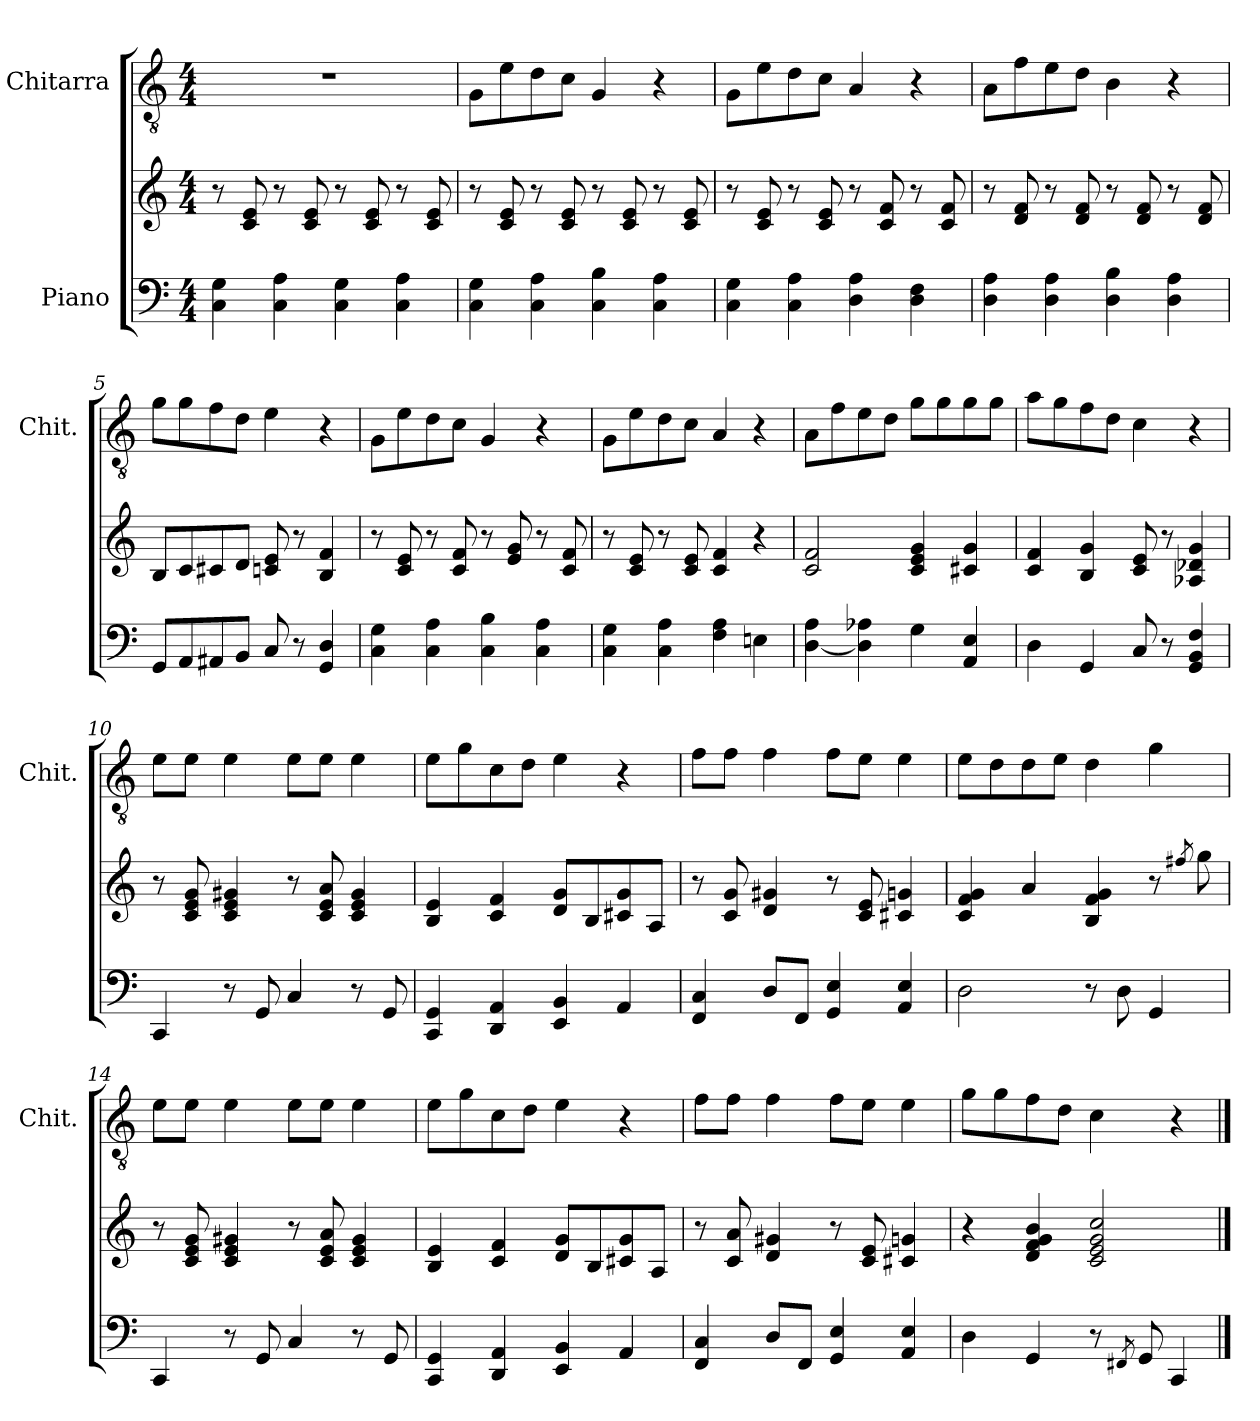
**kern	**kern	**kern
*part2	*part2	*part1
*staff3	*staff2	*staff1
*I"Piano	*	*I"Chitarra
*	*	*I'Chit.
*clefF4	*clefG2	*clefGv2
*k[]	*k[]	*k[]
*M4/4	*M4/4	*M4/4
*MM80	*MM80	*MM80
=1	=1	=1
4C\ 4G\	8r	1r
.	8c/ 8e/	.
4C\ 4A\	8r	.
.	8c/ 8e/	.
4C\ 4G\	8r	.
.	8c/ 8e/	.
4C\ 4A\	8r	.
.	8c/ 8e/	.
=2	=2	=2
4C\ 4G\	8r	8G\L
.	8c/ 8e/	8e\
4C\ 4A\	8r	8d\
.	8c/ 8e/	8c\J
4C\ 4B\	8r	4G/
.	8c/ 8e/	.
4C\ 4A\	8r	4r
.	8c/ 8e/	.
=3	=3	=3
4C\ 4G\	8r	8G\L
.	8c/ 8e/	8e\
4C\ 4A\	8r	8d\
.	8c/ 8e/	8c\J
4D\ 4A\	8r	4A/
.	8c/ 8f/	.
4D\ 4F\	8r	4r
.	8c/ 8f/	.
=4	=4	=4
4D\ 4A\	8r	8A\L
.	8d/ 8f/	8f\
4D\ 4A\	8r	8e\
.	8d/ 8f/	8d\J
4D\ 4B\	8r	4B\
.	8d/ 8f/	.
4D\ 4A\	8r	4r
.	8d/ 8f/	.
=5	=5	=5
8GG/L	8B/L	8g\L
8AA/	8c/	8g\
8AA#X/	8c#X/	8f\
8BB/J	8d/J	8d\J
8C/	8cn/ 8e/	4e\
8r	8r	.
4GG/ 4D/	4B/ 4f/	4r
!!LO:LB:g=z
=6	=6	=6
4C\ 4G\	8r	8G\L
.	8c/ 8e/	8e\
4C\ 4A\	8r	8d\
.	8c/ 8f/	8c\J
4C\ 4B\	8r	4G/
.	8e/ 8g/	.
4C\ 4A\	8r	4r
.	8c/ 8f/	.
=7	=7	=7
4C\ 4G\	8r	8G\L
.	8c/ 8e/	8e\
4C\ 4A\	8r	8d\
.	8c/ 8e/	8c\J
4F\ 4A\	4c/ 4f/	4A/
4En\	4r	4r
=8	=8	=8
[4D\ 4A\	2c/ 2f/	8A\L
.	.	8f\
4D\] 4A-X\	.	8e\
.	.	8d\J
4G\	4c/ 4e/ 4g/	8g\L
.	.	8g\
4AA/ 4E/	4c#X/ 4g/	8g\
.	.	8g\J
=9	=9	=9
4D\	4c/ 4f/	8a\L
.	.	8g\
4GG/	4B/ 4g/	8f\
.	.	8d\J
8C/	8c/ 8e/	4c\
8r	8r	.
4GG/ 4BB/ 4F/	4A-X/ 4d-X/ 4g/	4r
!!LO:LB:g=z
=10	=10	=10
4CC/	8r	8e\L
.	8c/ 8e/ 8g/	8e\J
8r	4c/ 4e/ 4g#X/	4e\
8GG/	.	.
4C/	8r	8e\L
.	8c/ 8e/ 8a/	8e\J
8r	4c/ 4e/ 4g#/	4e\
8GG/	.	.
=11	=11	=11
4CC/ 4GG/	4B/ 4e/	8e\L
.	.	8g\
4DD/ 4AA/	4c/ 4f/	8c\
.	.	8d\J
4EE/ 4BB/	8d/ 8g/L	4e\
.	8B/	.
4AA/	8c#X/ 8g/	4r
.	8A/J	.
=12	=12	=12
4FF/ 4C/	8r	8f\L
.	8c/ 8g/	8f\J
8D/L	4d/ 4g#X/	4f\
8FF/J	.	.
4GG/ 4E/	8r	8f\L
.	8c/ 8e/	8e\J
4AA/ 4E/	4c#X/ 4gn/	4e\
=13	=13	=13
2D\	4c/ 4f/ 4g/	8e\L
.	.	8d\
.	4a/	8d\
.	.	8e\J
8r	4B/ 4f/ 4g/	4d\
8D\	.	.
4GG/	8r	4g\
.	8qff#X/	.
.	8gg\	.
!!LO:LB:g=z
=14	=14	=14
4CC/	8r	8e\L
.	8c/ 8e/ 8g/	8e\J
8r	4c/ 4e/ 4g#X/	4e\
8GG/	.	.
4C/	8r	8e\L
.	8c/ 8e/ 8a/	8e\J
8r	4c/ 4e/ 4g#/	4e\
8GG/	.	.
=15	=15	=15
4CC/ 4GG/	4B/ 4e/	8e\L
.	.	8g\
4DD/ 4AA/	4c/ 4f/	8c\
.	.	8d\J
4EE/ 4BB/	8d/ 8g/L	4e\
.	8B/	.
4AA/	8c#X/ 8g/	4r
.	8A/J	.
=16	=16	=16
4FF/ 4C/	8r	8f\L
.	8c/ 8a/	8f\J
8D/L	4d/ 4g#X/	4f\
8FF/J	.	.
4GG/ 4E/	8r	8f\L
.	8c/ 8e/	8e\J
4AA/ 4E/	4c#X/ 4gn/	4e\
=17	=17	=17
4D\	4r	8g\L
.	.	8g\
4GG/	4d/ 4f/ 4g/ 4b/	8f\
.	.	8d\J
8r	2c/ 2e/ 2g/ 2cc/	4c\
8qFF#X/	.	.
8GG/	.	.
4CC/	.	4r
==	==	==
*-	*-	*-
